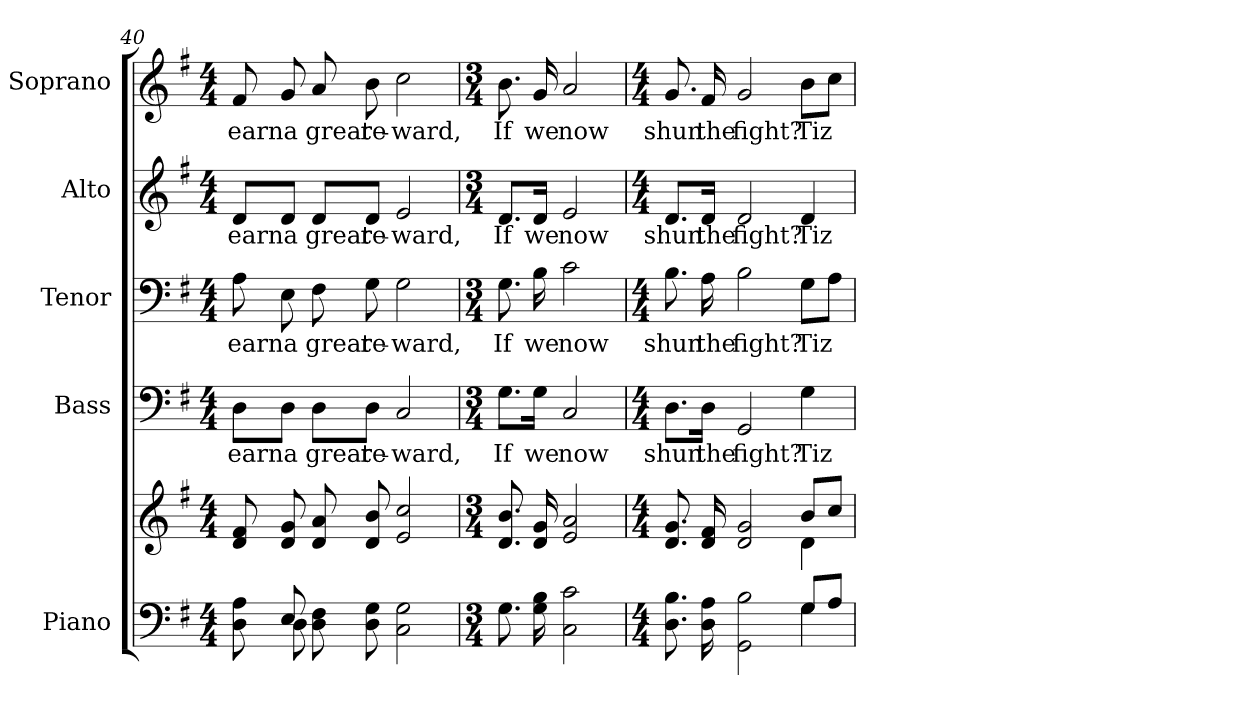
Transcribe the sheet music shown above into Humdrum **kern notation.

**kern	**kern	**kern	**text	**kern	**text	**kern	**text	**kern	**text
*part5	*part5	*part4	*part4	*part3	*part3	*part2	*part2	*part1	*part1
*staff6	*staff5	*staff4	*staff4	*staff3	*staff3	*staff2	*staff2	*staff1	*staff1
*I"Piano	*	*I"Bass	*	*I"Tenor	*	*I"Alto	*	*I"Soprano	*
*I'Pno.	*	*I'B.	*	*I'T.	*	*I'A.	*	*I'S.	*
*clefF4	*clefG2	*clefF4	*	*clefF4	*	*clefG2	*	*clefG2	*
*k[f#]	*k[f#]	*k[f#]	*	*k[f#]	*	*k[f#]	*	*k[f#]	*
*G:	*G:	*G:	*	*G:	*	*G:	*	*G:	*
*M4/4	*M4/4	*M4/4	*	*M4/4	*	*M4/4	*	*M4/4	*
=40	=40	=40	=40	=40	=40	=40	=40	=40	=40
*^	*	*	*	*	*	*	*	*	*
!	!	!	!	!LO:LY:b:color=#000000	!	!	!	!	!	!
!	!	!	!	!	!	!LO:LY:b:color=#000000	!	!	!	!
!	!	!	!	!	!	!	!	!LO:LY:b:color=#000000	!	!
!	!	!	!	!	!	!	!	!	!	!LO:LY:b:color=#000000
8Di\ 8Ai	8ryy	8di/ 8f#i	8Di\L	earn	8Ai\	earn	8di/L	earn	8f#i/	earn
!	!	!	!	!LO:LY:b:color=#000000	!	!	!	!	!	!
!	!	!	!	!	!	!LO:LY:b:color=#000000	!	!	!	!
!	!	!	!	!	!	!	!	!LO:LY:b:color=#000000	!	!
!	!	!	!	!	!	!	!	!	!	!LO:LY:b:color=#000000
8Ei/	8Di\	8di/ 8gi	8Di\J	a	8Ei\	a	8di/J	a	8gi/	a
!	!	!	!	!LO:LY:b:color=#000000	!	!	!	!	!	!
!	!	!	!	!	!	!LO:LY:b:color=#000000	!	!	!	!
!	!	!	!	!	!	!	!	!LO:LY:b:color=#000000	!	!
!	!	!	!	!	!	!	!	!	!	!LO:LY:b:color=#000000
8Di\ 8F#i	4ryy	8di/ 8ai	8Di\L	great	8F#i\	great	8di/L	great	8ai/	great
!	!	!	!	!LO:LY:b:color=#000000	!	!	!	!	!	!
!	!	!	!	!	!	!LO:LY:b:color=#000000	!	!	!	!
!	!	!	!	!	!	!	!	!LO:LY:b:color=#000000	!	!
!	!	!	!	!	!	!	!	!	!	!LO:LY:b:color=#000000
8Di\ 8Gi	.	8di/ 8bi	8Di\J	re-	8Gi\	re-	8di/J	re-	8bi\	re-
!	!	!	!	!LO:LY:b:color=#000000	!	!	!	!	!	!
!	!	!	!	!	!	!LO:LY:b:color=#000000	!	!	!	!
!	!	!	!	!	!	!	!	!LO:LY:b:color=#000000	!	!
!	!	!	!	!	!	!	!	!	!	!LO:LY:b:color=#000000
2Ci\ 2Gi	2ryy	2ei/ 2cci	2Ci/	-ward,	2Gi\	-ward,	2ei/	-ward,	2cci\	-ward,
*v	*v	*	*	*	*	*	*	*	*	*
!!LO:PB:g=z
=41	=41	=41	=41	=41	=41	=41	=41	=41	=41
*M3/4	*M3/4	*M3/4	*	*M3/4	*	*M3/4	*	*M3/4	*
*^	*	*	*	*	*	*	*	*	*
!	!	!	!	!LO:LY:b:color=#000000	!	!	!	!	!	!
*v	*v	*	*	*	*	*	*	*	*	*
*^	*	*	*	*	*	*	*	*	*
!	!	!	!	!	!	!LO:LY:b:color=#000000	!	!	!	!
*v	*v	*	*	*	*	*	*	*	*	*
*^	*	*	*	*	*	*	*	*	*
!	!	!	!	!	!	!	!	!LO:LY:b:color=#000000	!	!
*v	*v	*	*	*	*	*	*	*	*	*
*^	*	*	*	*	*	*	*	*	*
!	!	!	!	!	!	!	!	!	!	!LO:LY:b:color=#000000
*v	*v	*	*	*	*	*	*	*	*	*
8.Gi\	8.di/ 8.bi	8.Gi\L	If	8.Gi\	If	8.di/L	If	8.bi\	If
!	!	!	!LO:LY:b:color=#000000	!	!	!	!	!	!
!	!	!	!	!	!LO:LY:b:color=#000000	!	!	!	!
!	!	!	!	!	!	!	!LO:LY:b:color=#000000	!	!
!	!	!	!	!	!	!	!	!	!LO:LY:b:color=#000000
16Gi\ 16Bi	16di/ 16gi	16Gi\Jk	we	16Bi\	we	16di/Jk	we	16gi/	we
!	!	!	!LO:LY:b:color=#000000	!	!	!	!	!	!
!	!	!	!	!	!LO:LY:b:color=#000000	!	!	!	!
!	!	!	!	!	!	!	!LO:LY:b:color=#000000	!	!
!	!	!	!	!	!	!	!	!	!LO:LY:b:color=#000000
2Ci\ 2ci	2ei/ 2ai	2Ci/	now	2ci\	now	2ei/	now	2ai/	now
=42	=42	=42	=42	=42	=42	=42	=42	=42	=42
*M4/4	*M4/4	*M4/4	*	*M4/4	*	*M4/4	*	*M4/4	*
*^	*^	*	*	*	*	*	*	*	*
!	!	!	!	!	!LO:LY:b:color=#000000	!	!	!	!	!	!
!	!	!	!	!	!	!	!LO:LY:b:color=#000000	!	!	!	!
!	!	!	!	!	!	!	!	!	!LO:LY:b:color=#000000	!	!
!	!	!	!	!	!	!	!	!	!	!	!LO:LY:b:color=#000000
8.Di\ 8.Bi	4ryy	8.di/ 8.gi	4ryy	8.Di\L	shun	8.Bi\	shun	8.di/L	shun	8.gi/	shun
!	!	!	!	!	!LO:LY:b:color=#000000	!	!	!	!	!	!
!	!	!	!	!	!	!	!LO:LY:b:color=#000000	!	!	!	!
!	!	!	!	!	!	!	!	!	!LO:LY:b:color=#000000	!	!
!	!	!	!	!	!	!	!	!	!	!	!LO:LY:b:color=#000000
16Di\ 16Ai	.	16di/ 16f#i	.	16Di\Jk	the	16Ai\	the	16di/Jk	the	16f#i/	the
!	!	!	!	!	!LO:LY:b:color=#000000	!	!	!	!	!	!
!	!	!	!	!	!	!	!LO:LY:b:color=#000000	!	!	!	!
!	!	!	!	!	!	!	!	!	!LO:LY:b:color=#000000	!	!
!	!	!	!	!	!	!	!	!	!	!	!LO:LY:b:color=#000000
2GGi\ 2Bi	2ryy	2di/ 2gi	2ryy	2GGi/	fight?	2Bi\	fight?	2di/	fight?	2gi/	fight?
!	!	!	!	!	!LO:LY:b:color=#000000	!	!	!	!	!	!
!	!	!	!	!	!	!	!LO:LY:b:color=#000000	!	!	!	!
!	!	!	!	!	!	!	!	!	!LO:LY:b:color=#000000	!	!
!	!	!	!	!	!	!	!	!	!	!	!LO:LY:b:color=#000000
8Gi/L	4Gi\	8bi/L	4di\	4Gi\	Tiz	8Gi\L	Tiz	4di/	Tiz	8bi\L	Tiz
8Ai/J	.	8cci/J	.	.	.	8Ai\J	.	.	.	8cci\J	.
*v	*v	*	*	*	*	*	*	*	*	*	*
*	*v	*v	*	*	*	*	*	*	*	*
=	=	=	=	=	=	=	=	=	=
*-	*-	*-	*-	*-	*-	*-	*-	*-	*-
